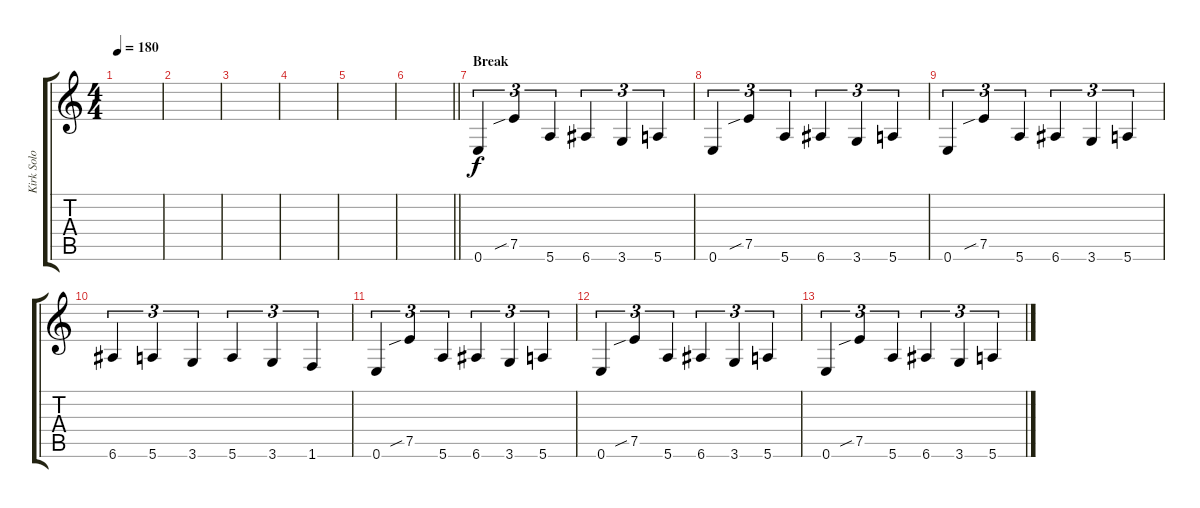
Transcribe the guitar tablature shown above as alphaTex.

\track ("Kirk Solo" "Kirk Solo") {instrument overdrivenguitar}
\staff {score tabs}
\tuning (E4 B3 G3 D3 A2 E2) {hide}
\ts (4 4)
\tempo 180
\clef g2
\ks c
|
|
|
|
|
\barLineRight lightlight
|
\section ("" "Break")
0.6.4{tu (3 2)} 7.5{sib}.4{tu (3 2)} 5.6.4{tu (3 2)} 6.6.4{tu (3 2)} 3.6.4{tu (3 2)} 5.6.4{tu (3 2)} |
0.6.4{tu (3 2)} 7.5{sib}.4{tu (3 2)} 5.6.4{tu (3 2)} 6.6.4{tu (3 2)} 3.6.4{tu (3 2)} 5.6.4{tu (3 2)} |
0.6.4{tu (3 2)} 7.5{sib}.4{tu (3 2)} 5.6.4{tu (3 2)} 6.6.4{tu (3 2)} 3.6.4{tu (3 2)} 5.6.4{tu (3 2)} |
6.6.4{tu (3 2)} 5.6.4{tu (3 2)} 3.6.4{tu (3 2)} 5.6.4{tu (3 2)} 3.6.4{tu (3 2)} 1.6.4{tu (3 2)} |
0.6.4{tu (3 2)} 7.5{sib}.4{tu (3 2)} 5.6.4{tu (3 2)} 6.6.4{tu (3 2)} 3.6.4{tu (3 2)} 5.6.4{tu (3 2)} |
0.6.4{tu (3 2)} 7.5{sib}.4{tu (3 2)} 5.6.4{tu (3 2)} 6.6.4{tu (3 2)} 3.6.4{tu (3 2)} 5.6.4{tu (3 2)} |
0.6.4{tu (3 2)} 7.5{sib}.4{tu (3 2)} 5.6.4{tu (3 2)} 6.6.4{tu (3 2)} 3.6.4{tu (3 2)} 5.6.4{tu (3 2)}
